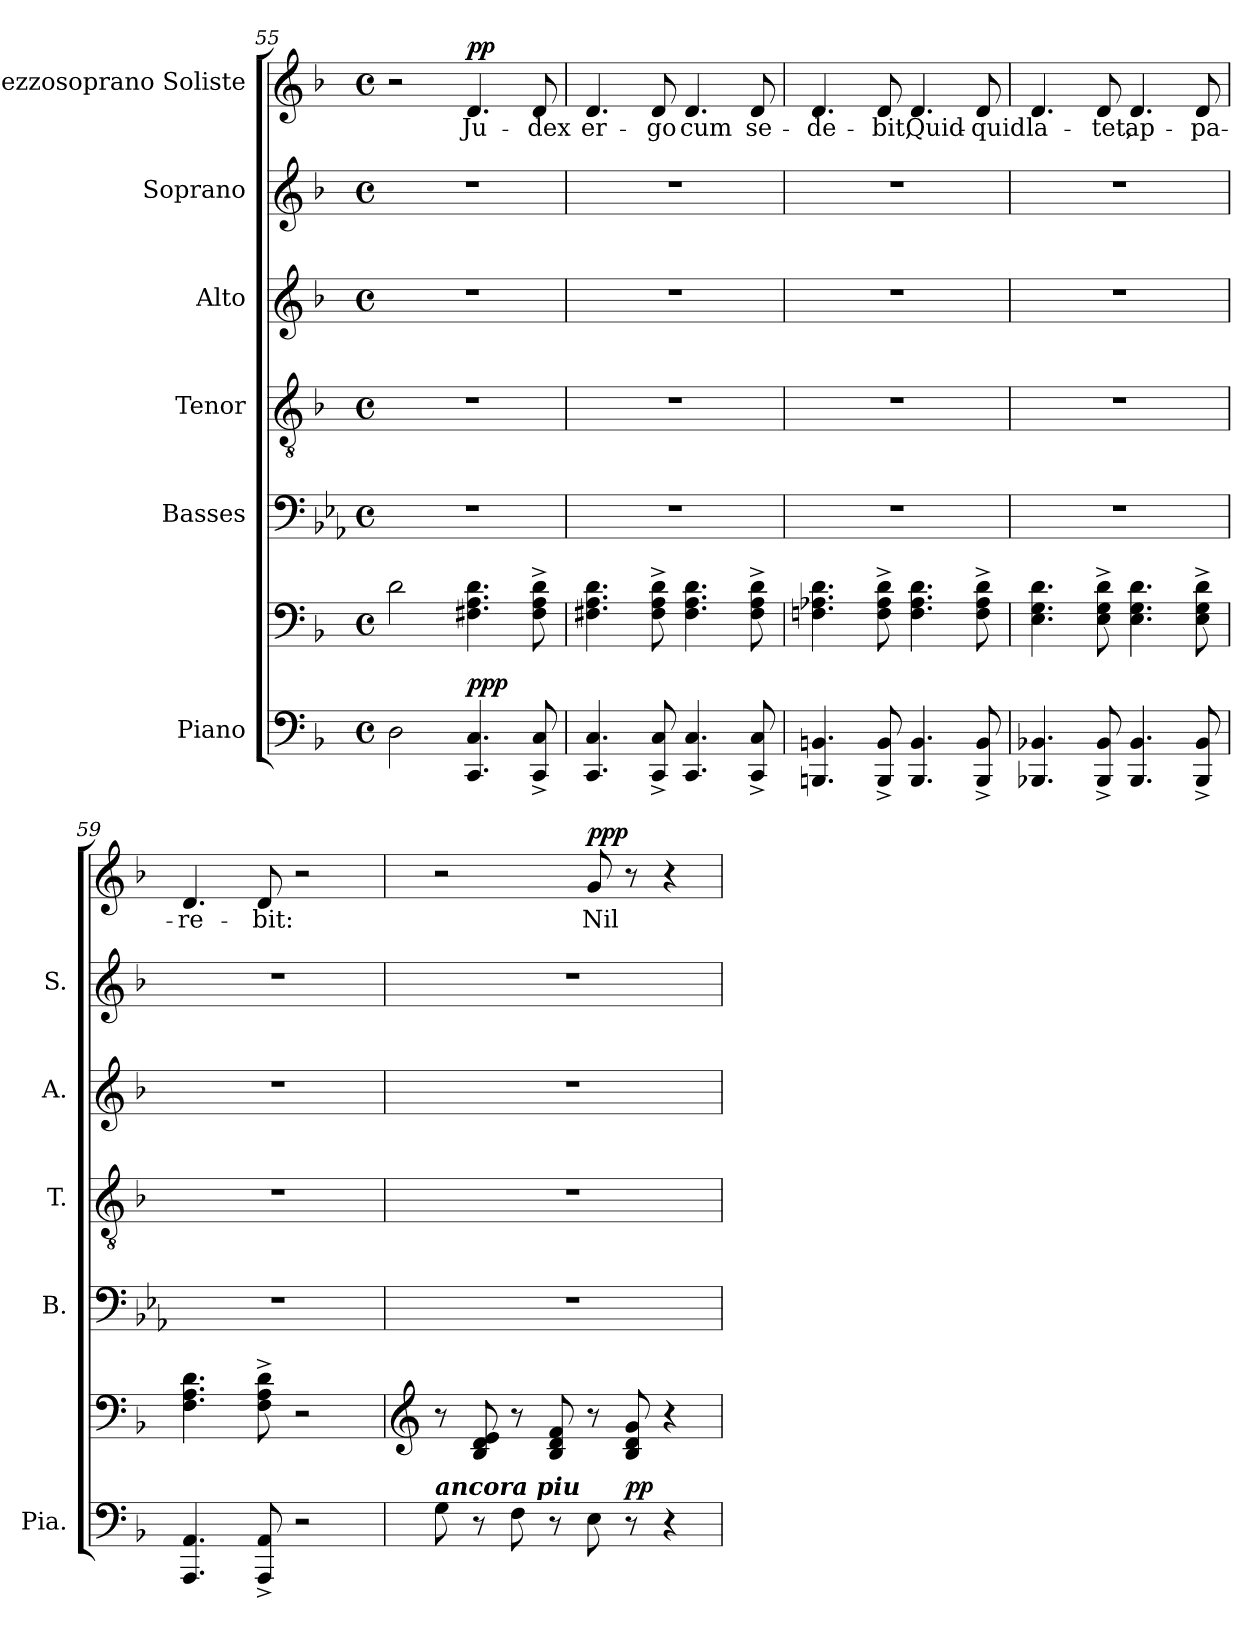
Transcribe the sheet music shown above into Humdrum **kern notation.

**kern	**kern	**dynam	**kern	**kern	**kern	**kern	**kern	**text	**dynam
*part6	*part6	*part6	*part5	*part4	*part3	*part2	*part1	*part1	*part1
*staff7	*staff6	*staff6/7	*staff5	*staff4	*staff3	*staff2	*staff1	*staff1	*staff1
*I"Piano	*	*	*I"Basses	*I"Tenor	*I"Alto	*I"Soprano	*I"Mezzosoprano Soliste	*	*
*I'Pia.	*	*	*I'B.	*I'T.	*I'A.	*I'S.	*	*	*
!!LO:LB:g=z
*clefF4	*clefF4	*	*clefF4	*clefGv2	*clefG2	*clefG2	*clefG2	*	*
*	*	*	*ITrd8c14	*	*	*	*	*	*
*k[b-]	*k[b-]	*	*k[b-e-a-]	*k[b-]	*k[b-]	*k[b-]	*k[b-]	*	*
*M4/4	*M4/4	*	*M4/4	*M4/4	*M4/4	*M4/4	*M4/4	*	*
*met(c)	*met(c)	*	*met(c)	*met(c)	*met(c)	*met(c)	*met(c)	*	*
=55	=55	=55	=55	=55	=55	=55	=55	=55	=55
2D\	2d\	.	1r	1r	1r	1r	2r	.	.
!	!	!LO:DY:a=2	!	!	!	!	!	!	!LO:DY:a
4.CC/ 4.C/	4.F#X\ 4.A\ 4.d\	ppp	.	.	.	.	4.d/	Ju-	pp
8CC/^ 8C/^	8F#\^ 8A\^ 8d\^	.	.	.	.	.	8d/	-dex	.
=56	=56	=56	=56	=56	=56	=56	=56	=56	=56
4.CC/ 4.C/	4.F#X\ 4.A\ 4.d\	.	1r	1r	1r	1r	4.d/	er-	.
8CC/^ 8C/^	8F#\^ 8A\^ 8d\^	.	.	.	.	.	8d/	-go	.
4.CC/ 4.C/	4.F#\ 4.A\ 4.d\	.	.	.	.	.	4.d/	cum	.
8CC/^ 8C/^	8F#\^ 8A\^ 8d\^	.	.	.	.	.	8d/	se-	.
=57	=57	=57	=57	=57	=57	=57	=57	=57	=57
4.BBBn/ 4.BBn/	4.Fn\ 4.A-X\ 4.d\	.	1r	1r	1r	1r	4.d/	-de-	.
8BBB/^ 8BB/^	8F\^ 8A-\^ 8d\^	.	.	.	.	.	8d/	-bit,	.
4.BBB/ 4.BB/	4.F\ 4.A-\ 4.d\	.	.	.	.	.	4.d/	Quid-	.
8BBB/^ 8BB/^	8F\^ 8A-\^ 8d\^	.	.	.	.	.	8d/	-quid	.
=58	=58	=58	=58	=58	=58	=58	=58	=58	=58
4.BBB-X/ 4.BB-X/	4.E\ 4.G\ 4.d\	.	1r	1r	1r	1r	4.d/	la-	.
8BBB-/^ 8BB-/^	8E\^ 8G\^ 8d\^	.	.	.	.	.	8d/	-tet,	.
4.BBB-/ 4.BB-/	4.E\ 4.G\ 4.d\	.	.	.	.	.	4.d/	ap-	.
8BBB-/^ 8BB-/^	8E\^ 8G\^ 8d\^	.	.	.	.	.	8d/	-pa-	.
=59	=59	=59	=59	=59	=59	=59	=59	=59	=59
4.AAA/ 4.AA/	4.F\ 4.A\ 4.d\	.	1r	1r	1r	1r	4.d/	-re-	.
8AAA/^ 8AA/^	8F\^ 8A\^ 8d\^	.	.	.	.	.	8d/	-bit:	.
2r	2r	.	.	.	.	.	2r	.	.
!!LO:PB:g=z
=60	=60	=60	=60	=60	=60	=60	=60	=60	=60
*	*clefG2	*	*	*	*	*	*	*	*
!LO:TX:a:Bi:t=ancora piu	!	!	!	!	!	!	!	!	!
8G\	8r	.	1r	1r	1r	1r	2r	.	.
8r	8B-/ 8d/ 8e/	.	.	.	.	.	.	.	.
8F\	8r	.	.	.	.	.	.	.	.
8r	8B-/ 8d/ 8f/	.	.	.	.	.	.	.	.
!	!	!	!	!	!	!	!	!	!LO:DY:a
8E\	8r	.	.	.	.	.	8g/	Nil	ppp
!	!	!LO:DY:a=2	!	!	!	!	!	!	!
8r	8B-/ 8d/ 8g/	pp	.	.	.	.	8r	.	.
4r	4r	.	.	.	.	.	4r	.	.
=	=	=	=	=	=	=	=	=	=
*-	*-	*-	*-	*-	*-	*-	*-	*-	*-
